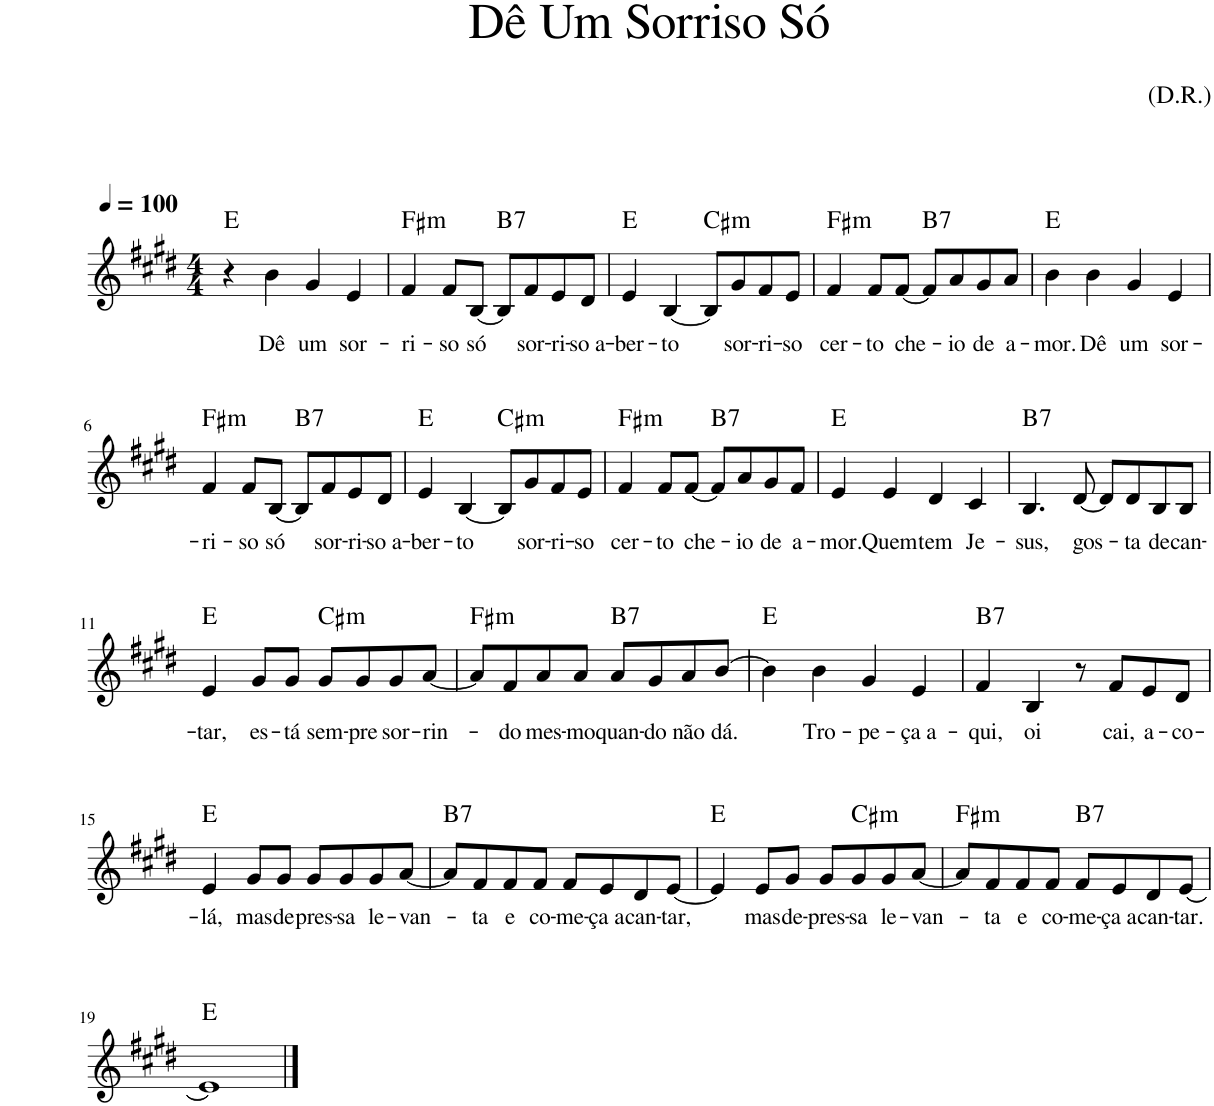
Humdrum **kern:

**kern	**text	**harte
*part1	*part1	*part1
*staff1	*staff1	*
*I"Voz	*	*
*I'Vo.	*	*
*clefG2	*	*
*k[f#c#g#d#]	*	*
*M4/4	*	*
*MM100	*	*
=1	=1	=1
4r	.	E:maj
!	!LO:LY:b	!
4b\	Dê	.
!	!LO:LY:b	!
4g#/	um	.
!	!LO:LY:b	!
4e/	sor-	.
=2	=2	=2
!	!LO:LY:b	!LO:H:kt=m
4f#/	-ri-	F#:min
!	!LO:LY:b	!
8f#/L	-so	.
!	!LO:LY:b	!
[8B/J	só	.
!	!	!LO:H:kt=7
8B/L]	.	B:7
!	!LO:LY:b	!
8f#/	sor-	.
!	!LO:LY:b	!
8e/	-ri-	.
!	!LO:LY:b	!
8d#/J	-so a-	.
=3	=3	=3
!	!LO:LY:b	!
4e/	-ber-	E:maj
!	!LO:LY:b	!
[4B/	-to	.
!	!	!LO:H:kt=m
8B/L]	.	C#:min
!	!LO:LY:b	!
8g#/	sor-	.
!	!LO:LY:b	!
8f#/	-ri-	.
!	!LO:LY:b	!
8e/J	-so	.
=4	=4	=4
!	!LO:LY:b	!LO:H:kt=m
4f#/	cer-	F#:min
!	!LO:LY:b	!
8f#/L	-to	.
!	!LO:LY:b	!
[8f#/J	che-	.
!	!	!LO:H:kt=7
8f#/L]	.	B:7
!	!LO:LY:b	!
8a/	-io	.
!	!LO:LY:b	!
8g#/	de	.
!	!LO:LY:b	!
8a/J	a-	.
=5	=5	=5
!	!LO:LY:b	!
4b\	-mor.	E:maj
!	!LO:LY:b	!
4b\	Dê	.
!	!LO:LY:b	!
4g#/	um	.
!	!LO:LY:b	!
4e/	sor-	.
!!LO:LB:g=z
=6	=6	=6
!	!LO:LY:b	!LO:H:kt=m
4f#/	-ri-	F#:min
!	!LO:LY:b	!
8f#/L	-so	.
!	!LO:LY:b	!
[8B/J	só	.
!	!	!LO:H:kt=7
8B/L]	.	B:7
!	!LO:LY:b	!
8f#/	sor-	.
!	!LO:LY:b	!
8e/	-ri-	.
!	!LO:LY:b	!
8d#/J	-so a-	.
=7	=7	=7
!	!LO:LY:b	!
4e/	-ber-	E:maj
!	!LO:LY:b	!
[4B/	-to	.
!	!	!LO:H:kt=m
8B/L]	.	C#:min
!	!LO:LY:b	!
8g#/	sor-	.
!	!LO:LY:b	!
8f#/	-ri-	.
!	!LO:LY:b	!
8e/J	-so	.
=8	=8	=8
!	!LO:LY:b	!LO:H:kt=m
4f#/	cer-	F#:min
!	!LO:LY:b	!
8f#/L	-to	.
!	!LO:LY:b	!
[8f#/J	che-	.
!	!	!LO:H:kt=7
8f#/L]	.	B:7
!	!LO:LY:b	!
8a/	-io	.
!	!LO:LY:b	!
8g#/	de	.
!	!LO:LY:b	!
8f#/J	a-	.
=9	=9	=9
!	!LO:LY:b	!
4e/	-mor.	E:maj
!	!LO:LY:b	!
4e/	Quem	.
!	!LO:LY:b	!
4d#/	tem	.
!	!LO:LY:b	!
4c#/	Je-	.
=10	=10	=10
!	!LO:LY:b	!LO:H:kt=7
4.B/	-sus,	B:7
!	!LO:LY:b	!
[8d#/	gos-	.
8d#/L]	.	.
!	!LO:LY:b	!
8d#/	-ta	.
!	!LO:LY:b	!
8B/	de	.
!	!LO:LY:b	!
8B/J	can-	.
!!LO:LB:g=z
=11	=11	=11
!	!LO:LY:b	!
4e/	-tar,	E:maj
!	!LO:LY:b	!
8g#/L	es-	.
!	!LO:LY:b	!
8g#/J	-tá	.
!	!LO:LY:b	!LO:H:kt=m
8g#/L	sem-	C#:min
!	!LO:LY:b	!
8g#/	-pre	.
!	!LO:LY:b	!
8g#/	sor-	.
!	!LO:LY:b	!
[8a/J	-rin-	.
=12	=12	=12
!	!	!LO:H:kt=m
8a/L]	.	F#:min
!	!LO:LY:b	!
8f#/	-do	.
!	!LO:LY:b	!
8a/	mes-	.
!	!LO:LY:b	!
8a/J	-mo	.
!	!LO:LY:b	!LO:H:kt=7
8a/L	quan-	B:7
!	!LO:LY:b	!
8g#/	-do	.
!	!LO:LY:b	!
8a/	não	.
!	!LO:LY:b	!
[8b/J	dá.	.
=13	=13	=13
4b\]	.	E:maj
!	!LO:LY:b	!
4b\	Tro-	.
!	!LO:LY:b	!
4g#/	-pe-	.
!	!LO:LY:b	!
4e/	-ça a-	.
=14	=14	=14
!	!LO:LY:b	!LO:H:kt=7
4f#/	-qui,	B:7
!	!LO:LY:b	!
4B/	oi	.
8r	.	.
!	!LO:LY:b	!
8f#/L	cai,	.
!	!LO:LY:b	!
8e/	a-	.
!	!LO:LY:b	!
8d#/J	-co-	.
!!LO:LB:g=z
=15	=15	=15
!	!LO:LY:b	!
4e/	-lá,	E:maj
!	!LO:LY:b	!
8g#/L	mas	.
!	!LO:LY:b	!
8g#/J	de	.
!	!LO:LY:b	!
8g#/L	pres-	.
!	!LO:LY:b	!
8g#/	-sa	.
!	!LO:LY:b	!
8g#/	le-	.
!	!LO:LY:b	!
[8a/J	-van-	.
=16	=16	=16
!	!	!LO:H:kt=7
8a/L]	.	B:7
!	!LO:LY:b	!
8f#/	-ta	.
!	!LO:LY:b	!
8f#/	e	.
!	!LO:LY:b	!
8f#/J	co-	.
!	!LO:LY:b	!
8f#/L	-me-	.
!	!LO:LY:b	!
8e/	-ça a	.
!	!LO:LY:b	!
8d#/	can-	.
!	!LO:LY:b	!
[8e/J	-tar,	.
=17	=17	=17
4e/]	.	E:maj
!	!LO:LY:b	!
8e/L	mas	.
!	!LO:LY:b	!
8g#/J	de-	.
!	!LO:LY:b	!
8g#/L	-pres-	.
!	!LO:LY:b	!LO:H:kt=m
8g#/	-sa	C#:min
!	!LO:LY:b	!
8g#/	le-	.
!	!LO:LY:b	!
[8a/J	-van-	.
=18	=18	=18
!	!	!LO:H:kt=m
8a/L]	.	F#:min
!	!LO:LY:b	!
8f#/	-ta	.
!	!LO:LY:b	!
8f#/	e	.
!	!LO:LY:b	!
8f#/J	co-	.
!	!LO:LY:b	!LO:H:kt=7
8f#/L	-me-	B:7
!	!LO:LY:b	!
8e/	-ça a	.
!	!LO:LY:b	!
8d#/	can-	.
!	!LO:LY:b	!
[8e/J	-tar.	.
!!LO:LB:g=z
=19	=19	=19
1e]	.	E:maj
==	==	==
*-	*-	*-
